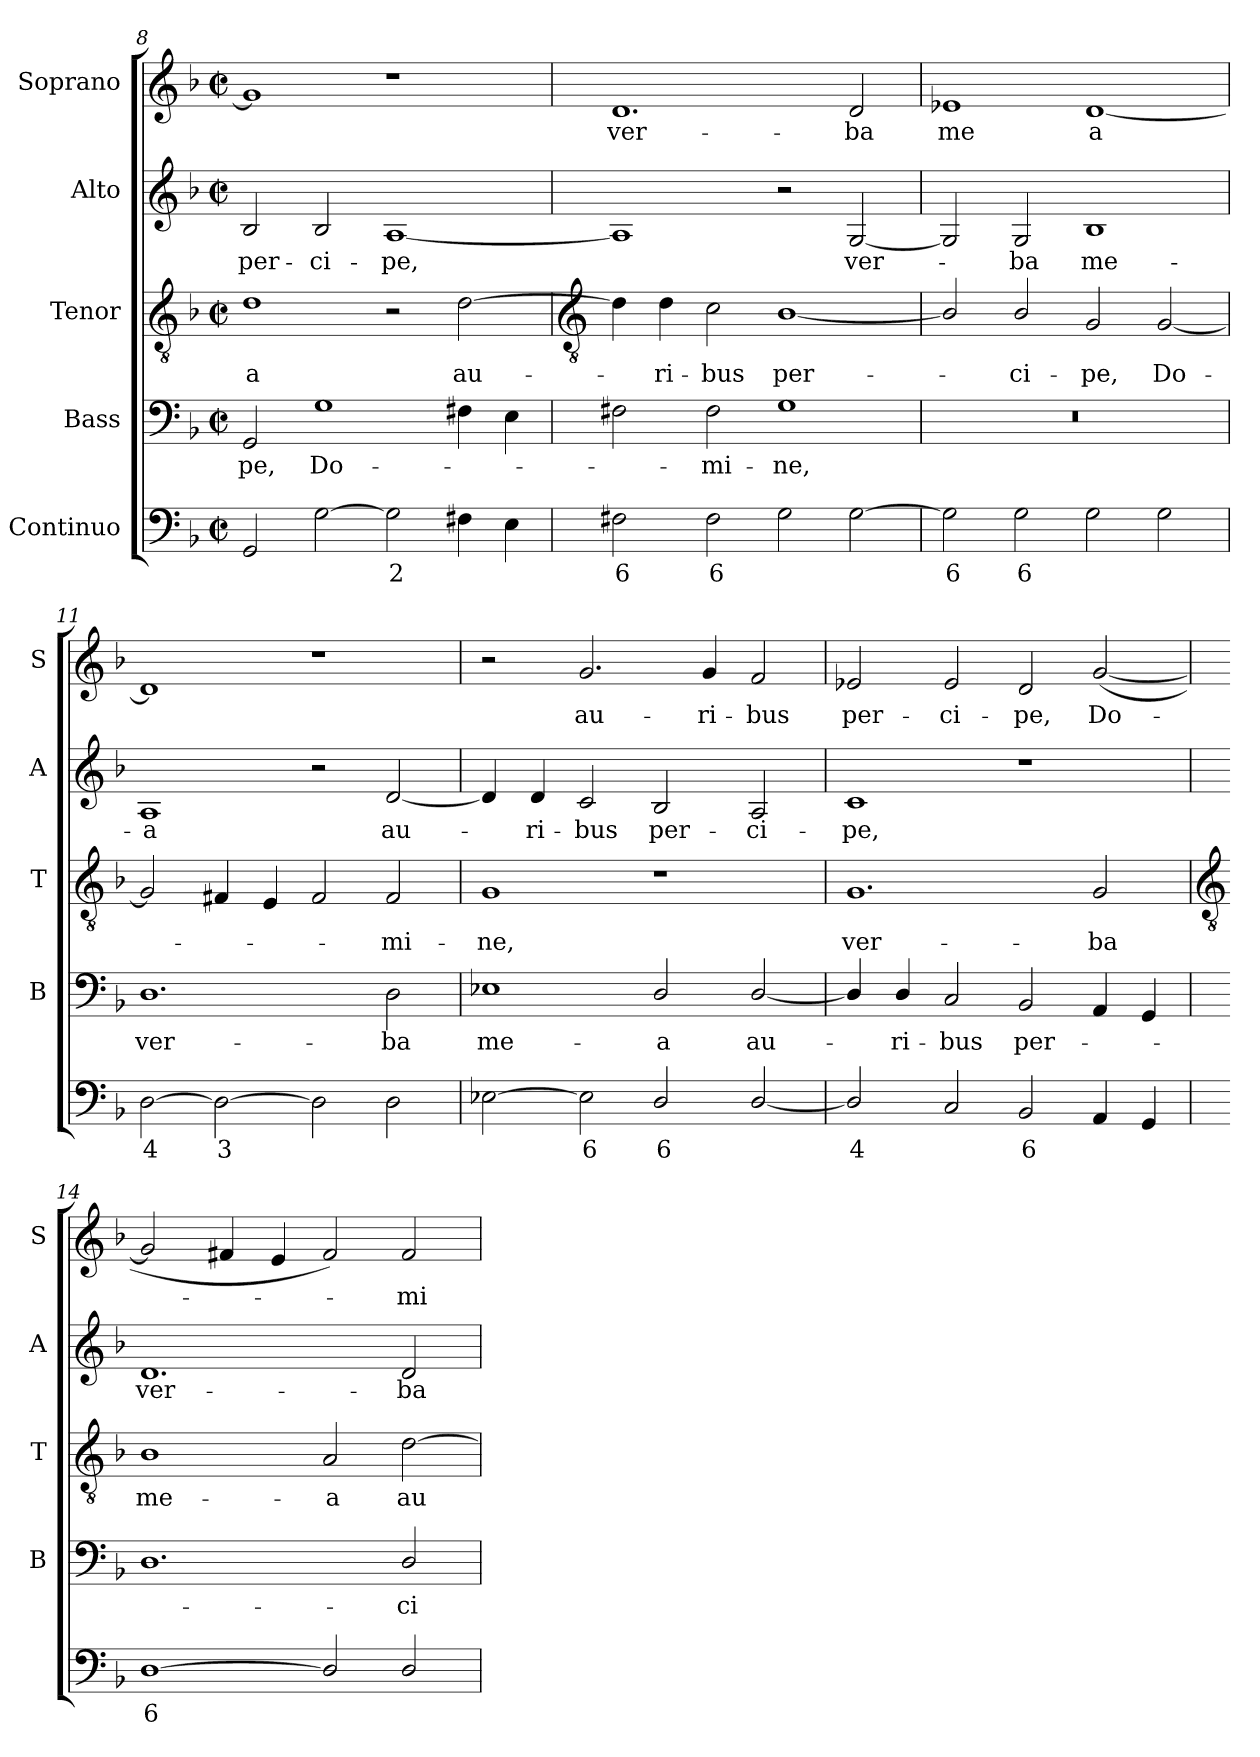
**kern	**text	**kern	**text	**kern	**text	**kern	**text	**kern	**text
*part5	*part5	*part4	*part4	*part3	*part3	*part2	*part2	*part1	*part1
*staff5	*staff5	*staff4	*staff4	*staff3	*staff3	*staff2	*staff2	*staff1	*staff1
*I"Continuo	*	*I"Bass	*	*I"Tenor	*	*I"Alto	*	*I"Soprano	*
*	*	*I'B	*	*I'T	*	*I'A	*	*I'S	*
*clefF4	*	*clefF4	*	*clefGv2	*	*clefG2	*	*clefG2	*
*k[b-]	*	*k[b-]	*	*k[b-]	*	*k[b-]	*	*k[b-]	*
*F:	*	*F:	*	*F:	*	*F:	*	*F:	*
*M4/2	*	*M4/2	*	*M4/2	*	*M4/2	*	*M4/2	*
*met(c|)	*	*met(c|)	*	*met(c|)	*	*met(c|)	*	*met(c|)	*
=8	=8	=8	=8	=8	=8	=8	=8	=8	=8
!	!	!	!LO:LY:b	!	!LO:LY:b	!	!LO:LY:b	!	!
2GG	.	2GG	-pe,	1d	-a	2B-	per-	1g]	.
!	!	!	!LO:LY:b	!	!	!	!LO:LY:b	!	!
[2G	.	1G	Do-	.	.	2B-	-ci-	.	.
!	!LO:LY:b	!	!	!	!	!	!LO:LY:b	!	!
2G]	2	.	.	2r	.	[1A	-pe,	1r	.
!	!	!	!	!	!LO:LY:b	!	!	!	!
4F#X	.	4F#X	.	[2d	au-	.	.	.	.
4E	.	4E	.	.	.	.	.	.	.
!!LO:LB:g=z
=9	=9	=9	=9	=9	=9	=9	=9	=9	=9
*	*	*	*	*clefGv2	*	*	*	*	*
!	!LO:LY:b	!	!	!	!	!	!	!	!LO:LY:b
2F#X	6	2F#X	.	4d]	.	1A]	.	1.d	ver-
!	!	!	!	!	!LO:LY:b	!	!	!	!
.	.	.	.	4d	ri-	.	.	.	.
!	!LO:LY:b	!	!LO:LY:b	!	!LO:LY:b	!	!	!	!
2F#	6	2F#	mi-	2c	-bus	.	.	.	.
!	!	!	!LO:LY:b	!	!LO:LY:b	!	!	!	!
2G	.	1G	-ne,	[1B-/	per-	2r	.	.	.
!	!	!	!	!	!	!	!LO:LY:b	!	!LO:LY:b
[2G	.	.	.	.	.	[2G	ver-	2d	-ba
=10	=10	=10	=10	=10	=10	=10	=10	=10	=10
!	!LO:LY:b	!	!	!	!	!	!	!	!LO:LY:b
2G]	6	0r	.	2B-/]	.	2G]	.	1e-X	me
!	!LO:LY:b	!	!	!	!LO:LY:b	!	!LO:LY:b	!	!
2G	6	.	.	2B-/	ci-	2G	ba	.	.
!	!	!	!	!	!LO:LY:b	!	!LO:LY:b	!	!LO:LY:b
2G	.	.	.	2G/	-pe,	1B-	me-	[1d	a
!	!	!	!	!	!LO:LY:b	!	!	!	!
2G	.	.	.	[2G	Do-	.	.	.	.
=11	=11	=11	=11	=11	=11	=11	=11	=11	=11
!	!LO:LY:b	!	!LO:LY:b	!	!	!	!LO:LY:b	!	!
[2D	4	1.D	ver-	2G]	.	1A	-a	1d]	.
!	!LO:LY:b	!	!	!	!	!	!	!	!
2D_	3	.	.	4F#X	.	.	.	.	.
.	.	.	.	4E	.	.	.	.	.
2D]	.	.	.	2F#	.	2r	.	1r	.
!	!	!	!LO:LY:b	!	!LO:LY:b	!	!LO:LY:b	!	!
2D	.	2D	-ba	2F#	mi-	[2d	au-	.	.
=12	=12	=12	=12	=12	=12	=12	=12	=12	=12
!	!	!	!LO:LY:b	!	!LO:LY:b	!	!	!	!
[2E-X	.	1E-X	me-	1G	-ne,	4d]	.	2r	.
!	!	!	!	!	!	!	!LO:LY:b	!	!
.	.	.	.	.	.	4d	ri-	.	.
!	!LO:LY:b	!	!	!	!	!	!LO:LY:b	!	!LO:LY:b
2E-]	6	.	.	.	.	2c	-bus	2.g	au-
!	!LO:LY:b	!	!LO:LY:b	!	!	!	!LO:LY:b	!	!
2D/	6	2D/	-a	1r	.	2B-	per-	.	.
!	!	!	!	!	!	!	!	!	!LO:LY:b
.	.	.	.	.	.	.	.	4g	-ri-
!	!	!	!LO:LY:b	!	!	!	!LO:LY:b	!	!LO:LY:b
[2D/	.	[2D/	au-	.	.	2A	-ci-	2f	-bus
=13	=13	=13	=13	=13	=13	=13	=13	=13	=13
!	!LO:LY:b	!	!	!	!LO:LY:b	!	!LO:LY:b	!	!LO:LY:b
2D/]	4	4D/]	.	1.G	ver-	1c	-pe,	2e-X	per-
!	!	!	!LO:LY:b	!	!	!	!	!	!
.	.	4D/	ri-	.	.	.	.	.	.
!	!	!	!LO:LY:b	!	!	!	!	!	!LO:LY:b
2C	.	2C	-bus	.	.	.	.	2e-	-ci-
!	!LO:LY:b	!	!LO:LY:b	!	!	!	!	!	!LO:LY:b
2BB-	6	2BB-	per-	.	.	1r	.	2d	-pe,
!	!	!	!	!	!LO:LY:b	!	!	!	!LO:LY:b
4AA	.	4AA	.	2G	-ba	.	.	(<[2g	Do-
4GG	.	4GG	.	.	.	.	.	.	.
!!LO:LB:g=z
=14	=14	=14	=14	=14	=14	=14	=14	=14	=14
*	*	*	*	*clefGv2	*	*	*	*	*
!	!LO:LY:b	!	!	!	!LO:LY:b	!	!LO:LY:b	!	!
[1D	6	1.D	.	1B-	me-	1.d	ver-	2g]	.
.	.	.	.	.	.	.	.	4f#X	.
.	.	.	.	.	.	.	.	4e	.
!	!	!	!	!	!LO:LY:b	!	!	!	!
2D/]	.	.	.	2A	-a	.	.	2f#)	.
!	!	!	!LO:LY:b	!	!LO:LY:b	!	!LO:LY:b	!	!LO:LY:b
2D/	.	2D/	ci-	[2d	au-	2d	-ba	2f#	mi-
=	=	=	=	=	=	=	=	=	=
*-	*-	*-	*-	*-	*-	*-	*-	*-	*-
